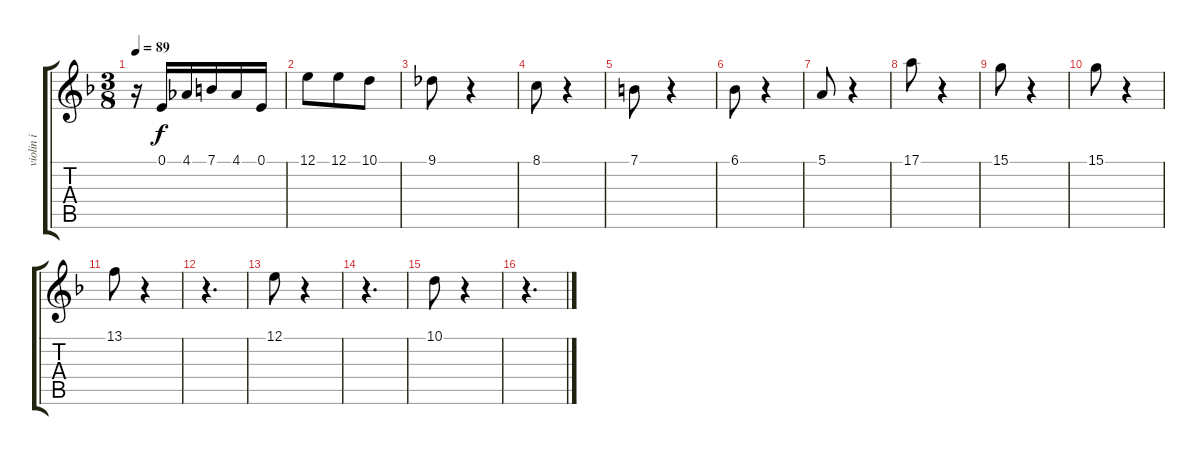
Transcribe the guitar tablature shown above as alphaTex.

\track ("violin i" "violin i") {instrument stringensemble1}
\staff {score tabs}
\tuning (E4 B3 G3 D3 A2 E2) {hide}
\ts (3 8)
\tempo 89
\clef g2
\ks dminor
r.16{dy f} 0.1.16 4.1.16 7.1.16 4.1.16 0.1.16 |
12.1.8 12.1.8 10.1.8 |
9.1.8 r.4 |
8.1.8 r.4 |
7.1.8 r.4 |
6.1.8 r.4 |
5.1.8 r.4 |
17.1.8 r.4 |
15.1.8 r.4 |
15.1.8 r.4 |
13.1.8 r.4 |
r.4{d} |
12.1.8 r.4 |
r.4{d} |
10.1.8 r.4 |
r.4{d}
